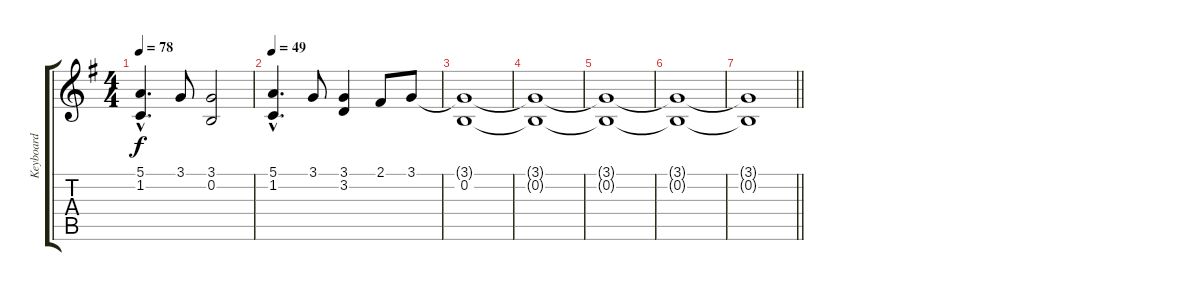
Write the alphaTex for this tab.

\track ("Keyboard" "Keyboard") {instrument brasssection}
\staff {score tabs}
\tuning (E4 B3 G3 D3 A2 E2) {hide}
\ts (4 4)
\tempo 78
\clef g2
\ks g
(5.1{hac} 1.2).4{d dy f} 3.1.8 (3.1 0.2).2 |
\tempo 49
(5.1{hac} 1.2).4{d} 3.1.8 (3.1 3.2).4 2.1.8 3.1.8 |
(3.1{t} 0.2).1 |
(3.1{t} 0.2{t}).1 |
(3.1{t} 0.2{t}).1 |
(3.1{t} 0.2{t}).1 |
\barLineRight lightlight
(3.1{t} 0.2{t}).1
